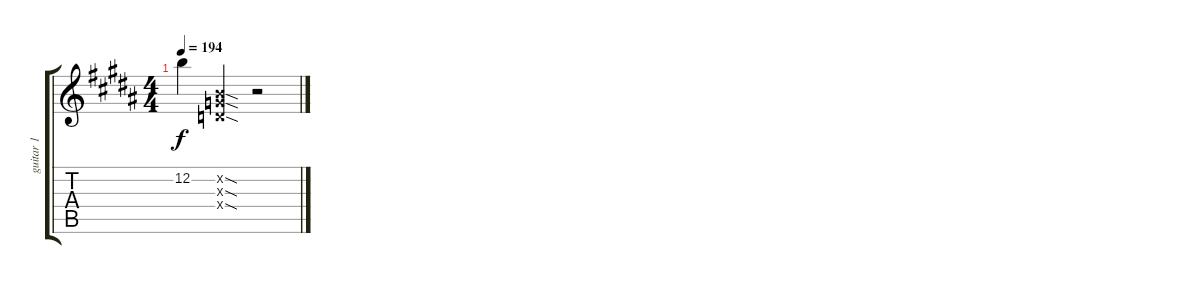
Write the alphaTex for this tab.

\track ("guitar 1" "guitar 1") {instrument distortionguitar}
\staff {score tabs}
\tuning (E4 B3 G3 D3 A2 E2) {hide}
\ts (4 4)
\tempo 194
\clef g2
\ks b
12.2{t}.4{dy f} (0.2{sod x} 0.3{sod x} 0.4{sod x}).4 r.2
